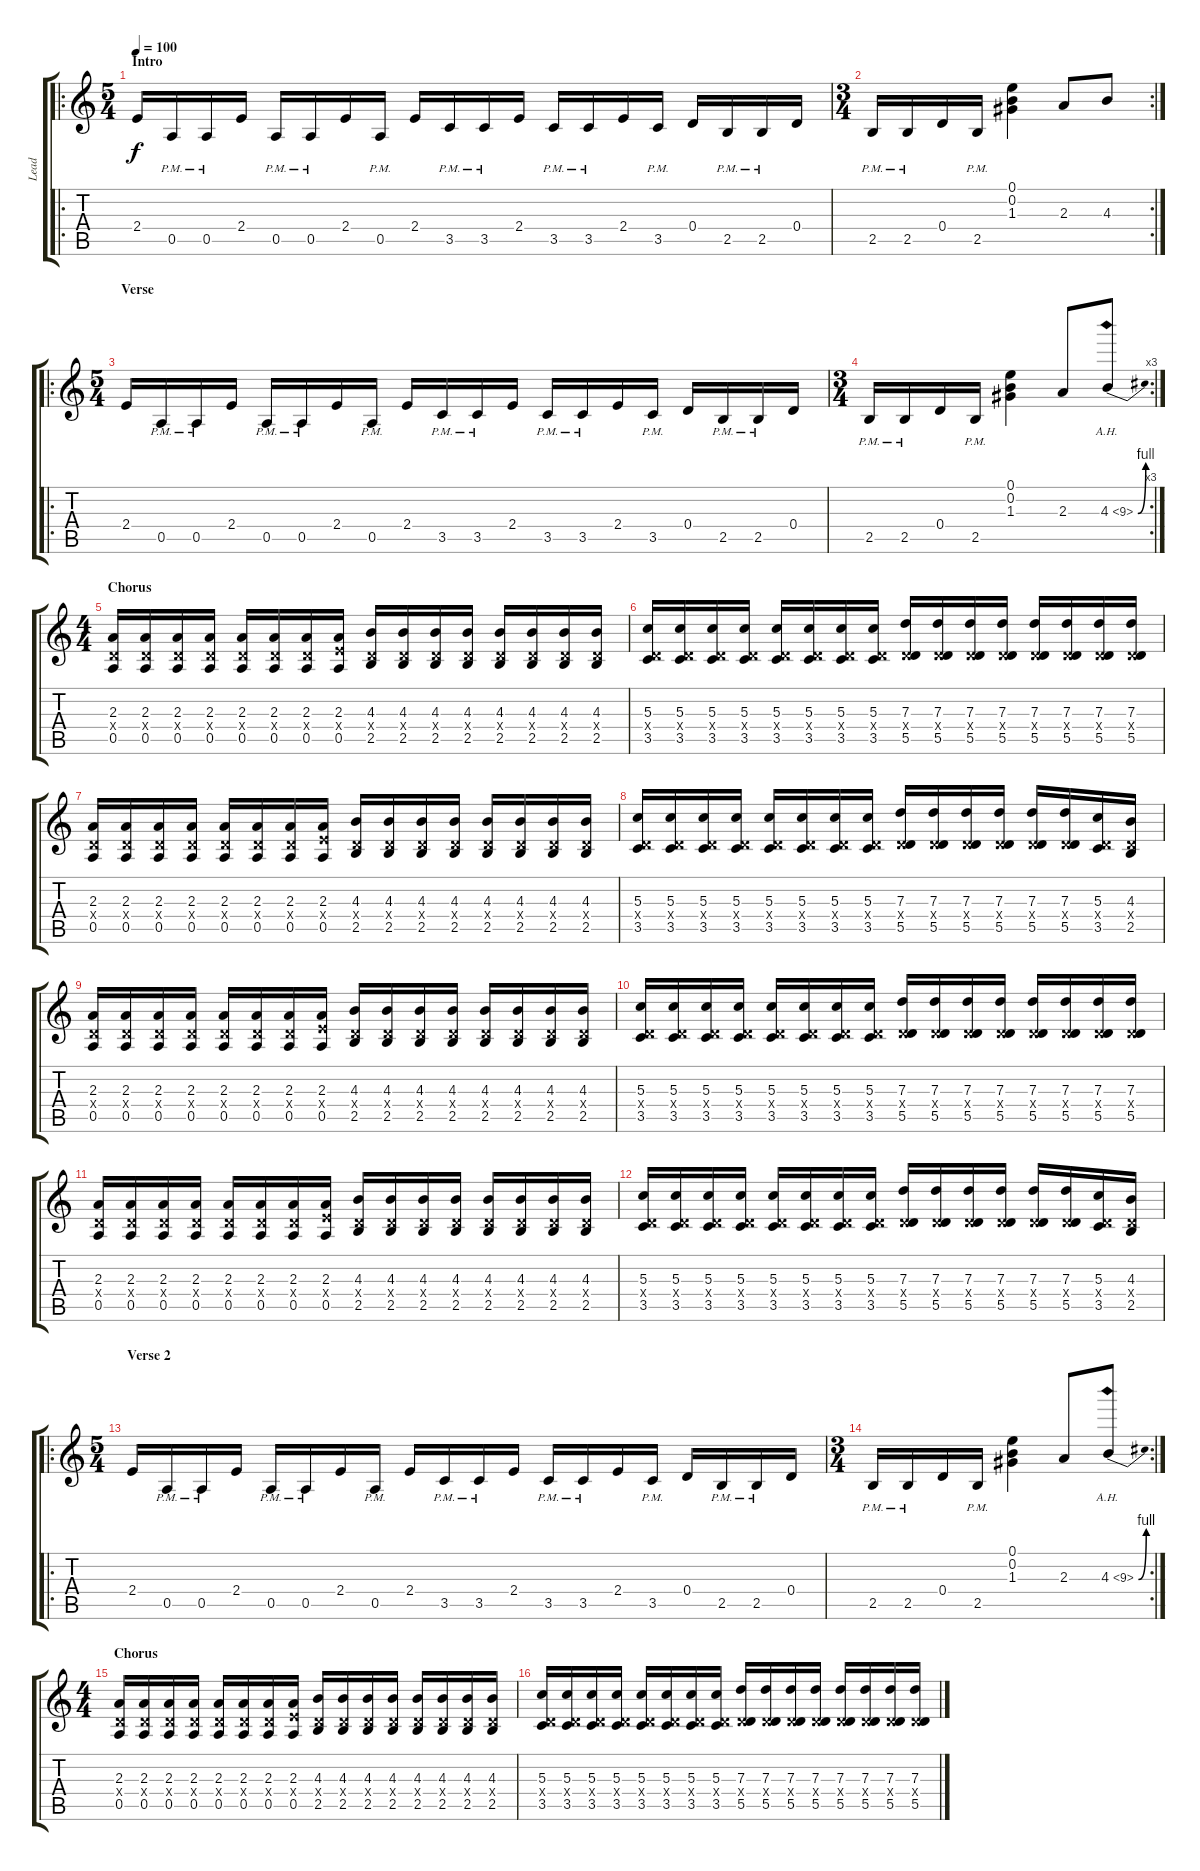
\track ("Lead" "Lead") {instrument distortionguitar}
\staff {score tabs}
\tuning (E4 B3 G3 D3 A2 E2) {hide}
\ro
\ts (5 4)
\section ("" "Intro")
\tempo 100
\clef g2
\ks c
2.4.16{dy f instrument distortionguitar} 0.5{pm}.16 0.5{pm}.16 2.4.16 0.5{pm}.16 0.5{pm}.16 2.4.16 0.5{pm}.16 2.4.16 3.5{pm}.16 3.5{pm}.16 2.4.16 3.5{pm}.16 3.5{pm}.16 2.4.16 3.5{pm}.16 0.4.16 2.5{pm}.16 2.5{pm}.16 0.4.16 |
\rc 2
\ts (3 4)
2.5{pm}.16 2.5{pm}.16 0.4.16 2.5{pm}.16 (0.1 0.2 1.3).4 2.3.8 4.3.8 |
\ro
\ts (5 4)
\section ("" "Verse")
2.4.16 0.5{pm}.16 0.5{pm}.16 2.4.16 0.5{pm}.16 0.5{pm}.16 2.4.16 0.5{pm}.16 2.4.16 3.5{pm}.16 3.5{pm}.16 2.4.16 3.5{pm}.16 3.5{pm}.16 2.4.16 3.5{pm}.16 0.4.16 2.5{pm}.16 2.5{pm}.16 0.4.16 |
\rc 3
\ts (3 4)
2.5{pm}.16 2.5{pm}.16 0.4.16 2.5{pm}.16 (0.1 0.2 1.3).4 2.3.8 4.3{be (bend 0 0 60 4) ah 5}.8 |
\ts (4 4)
\section ("" "Chorus")
(2.3 0.4{x} 0.5).16 (2.3 0.4{x} 0.5).16 (2.3 0.4{x} 0.5).16 (2.3 0.4{x} 0.5).16 (2.3 0.4{x} 0.5).16 (2.3 0.4{x} 0.5).16 (2.3 0.4{x} 0.5).16 (2.3 2.4{x} 0.5).16 (4.3 0.4{x} 2.5).16 (4.3 0.4{x} 2.5).16 (4.3 0.4{x} 2.5).16 (4.3 0.4{x} 2.5).16 (4.3 0.4{x} 2.5).16 (4.3 0.4{x} 2.5).16 (4.3 0.4{x} 2.5).16 (4.3 0.4{x} 2.5).16 |
(5.3 0.4{x} 3.5).16 (5.3 0.4{x} 3.5).16 (5.3 0.4{x} 3.5).16 (5.3 0.4{x} 3.5).16 (5.3 0.4{x} 3.5).16 (5.3 0.4{x} 3.5).16 (5.3 0.4{x} 3.5).16 (5.3 0.4{x} 3.5).16 (7.3 0.4{x} 5.5).16 (7.3 0.4{x} 5.5).16 (7.3 0.4{x} 5.5).16 (7.3 0.4{x} 5.5).16 (7.3 0.4{x} 5.5).16 (7.3 0.4{x} 5.5).16 (7.3 0.4{x} 5.5).16 (7.3 0.4{x} 5.5).16 |
(2.3 0.4{x} 0.5).16 (2.3 0.4{x} 0.5).16 (2.3 0.4{x} 0.5).16 (2.3 0.4{x} 0.5).16 (2.3 0.4{x} 0.5).16 (2.3 0.4{x} 0.5).16 (2.3 0.4{x} 0.5).16 (2.3 2.4{x} 0.5).16 (4.3 0.4{x} 2.5).16 (4.3 0.4{x} 2.5).16 (4.3 0.4{x} 2.5).16 (4.3 0.4{x} 2.5).16 (4.3 0.4{x} 2.5).16 (4.3 0.4{x} 2.5).16 (4.3 0.4{x} 2.5).16 (4.3 0.4{x} 2.5).16 |
(5.3 0.4{x} 3.5).16 (5.3 0.4{x} 3.5).16 (5.3 0.4{x} 3.5).16 (5.3 0.4{x} 3.5).16 (5.3 0.4{x} 3.5).16 (5.3 0.4{x} 3.5).16 (5.3 0.4{x} 3.5).16 (5.3 0.4{x} 3.5).16 (7.3 0.4{x} 5.5).16 (7.3 0.4{x} 5.5).16 (7.3 0.4{x} 5.5).16 (7.3 0.4{x} 5.5).16 (7.3 0.4{x} 5.5).16 (7.3 0.4{x} 5.5).16 (5.3 0.4{x} 3.5).16 (4.3 0.4{x} 2.5).16 |
(2.3 0.4{x} 0.5).16 (2.3 0.4{x} 0.5).16 (2.3 0.4{x} 0.5).16 (2.3 0.4{x} 0.5).16 (2.3 0.4{x} 0.5).16 (2.3 0.4{x} 0.5).16 (2.3 0.4{x} 0.5).16 (2.3 2.4{x} 0.5).16 (4.3 0.4{x} 2.5).16 (4.3 0.4{x} 2.5).16 (4.3 0.4{x} 2.5).16 (4.3 0.4{x} 2.5).16 (4.3 0.4{x} 2.5).16 (4.3 0.4{x} 2.5).16 (4.3 0.4{x} 2.5).16 (4.3 0.4{x} 2.5).16 |
(5.3 0.4{x} 3.5).16 (5.3 0.4{x} 3.5).16 (5.3 0.4{x} 3.5).16 (5.3 0.4{x} 3.5).16 (5.3 0.4{x} 3.5).16 (5.3 0.4{x} 3.5).16 (5.3 0.4{x} 3.5).16 (5.3 0.4{x} 3.5).16 (7.3 0.4{x} 5.5).16 (7.3 0.4{x} 5.5).16 (7.3 0.4{x} 5.5).16 (7.3 0.4{x} 5.5).16 (7.3 0.4{x} 5.5).16 (7.3 0.4{x} 5.5).16 (7.3 0.4{x} 5.5).16 (7.3 0.4{x} 5.5).16 |
(2.3 0.4{x} 0.5).16 (2.3 0.4{x} 0.5).16 (2.3 0.4{x} 0.5).16 (2.3 0.4{x} 0.5).16 (2.3 0.4{x} 0.5).16 (2.3 0.4{x} 0.5).16 (2.3 0.4{x} 0.5).16 (2.3 2.4{x} 0.5).16 (4.3 0.4{x} 2.5).16 (4.3 0.4{x} 2.5).16 (4.3 0.4{x} 2.5).16 (4.3 0.4{x} 2.5).16 (4.3 0.4{x} 2.5).16 (4.3 0.4{x} 2.5).16 (4.3 0.4{x} 2.5).16 (4.3 0.4{x} 2.5).16 |
(5.3 0.4{x} 3.5).16 (5.3 0.4{x} 3.5).16 (5.3 0.4{x} 3.5).16 (5.3 0.4{x} 3.5).16 (5.3 0.4{x} 3.5).16 (5.3 0.4{x} 3.5).16 (5.3 0.4{x} 3.5).16 (5.3 0.4{x} 3.5).16 (7.3 0.4{x} 5.5).16 (7.3 0.4{x} 5.5).16 (7.3 0.4{x} 5.5).16 (7.3 0.4{x} 5.5).16 (7.3 0.4{x} 5.5).16 (7.3 0.4{x} 5.5).16 (5.3 0.4{x} 3.5).16 (4.3 0.4{x} 2.5).16 |
\ro
\ts (5 4)
\section ("" "Verse 2")
2.4.16 0.5{pm}.16 0.5{pm}.16 2.4.16 0.5{pm}.16 0.5{pm}.16 2.4.16 0.5{pm}.16 2.4.16 3.5{pm}.16 3.5{pm}.16 2.4.16 3.5{pm}.16 3.5{pm}.16 2.4.16 3.5{pm}.16 0.4.16 2.5{pm}.16 2.5{pm}.16 0.4.16 |
\rc 2
\ts (3 4)
2.5{pm}.16 2.5{pm}.16 0.4.16 2.5{pm}.16 (0.1 0.2 1.3).4 2.3.8 4.3{be (bend 0 0 60 4) ah 5}.8 |
\ts (4 4)
\section ("" "Chorus")
(2.3 0.4{x} 0.5).16 (2.3 0.4{x} 0.5).16 (2.3 0.4{x} 0.5).16 (2.3 0.4{x} 0.5).16 (2.3 0.4{x} 0.5).16 (2.3 0.4{x} 0.5).16 (2.3 0.4{x} 0.5).16 (2.3 2.4{x} 0.5).16 (4.3 0.4{x} 2.5).16 (4.3 0.4{x} 2.5).16 (4.3 0.4{x} 2.5).16 (4.3 0.4{x} 2.5).16 (4.3 0.4{x} 2.5).16 (4.3 0.4{x} 2.5).16 (4.3 0.4{x} 2.5).16 (4.3 0.4{x} 2.5).16 |
(5.3 0.4{x} 3.5).16 (5.3 0.4{x} 3.5).16 (5.3 0.4{x} 3.5).16 (5.3 0.4{x} 3.5).16 (5.3 0.4{x} 3.5).16 (5.3 0.4{x} 3.5).16 (5.3 0.4{x} 3.5).16 (5.3 0.4{x} 3.5).16 (7.3 0.4{x} 5.5).16 (7.3 0.4{x} 5.5).16 (7.3 0.4{x} 5.5).16 (7.3 0.4{x} 5.5).16 (7.3 0.4{x} 5.5).16 (7.3 0.4{x} 5.5).16 (7.3 0.4{x} 5.5).16 (7.3 0.4{x} 5.5).16
